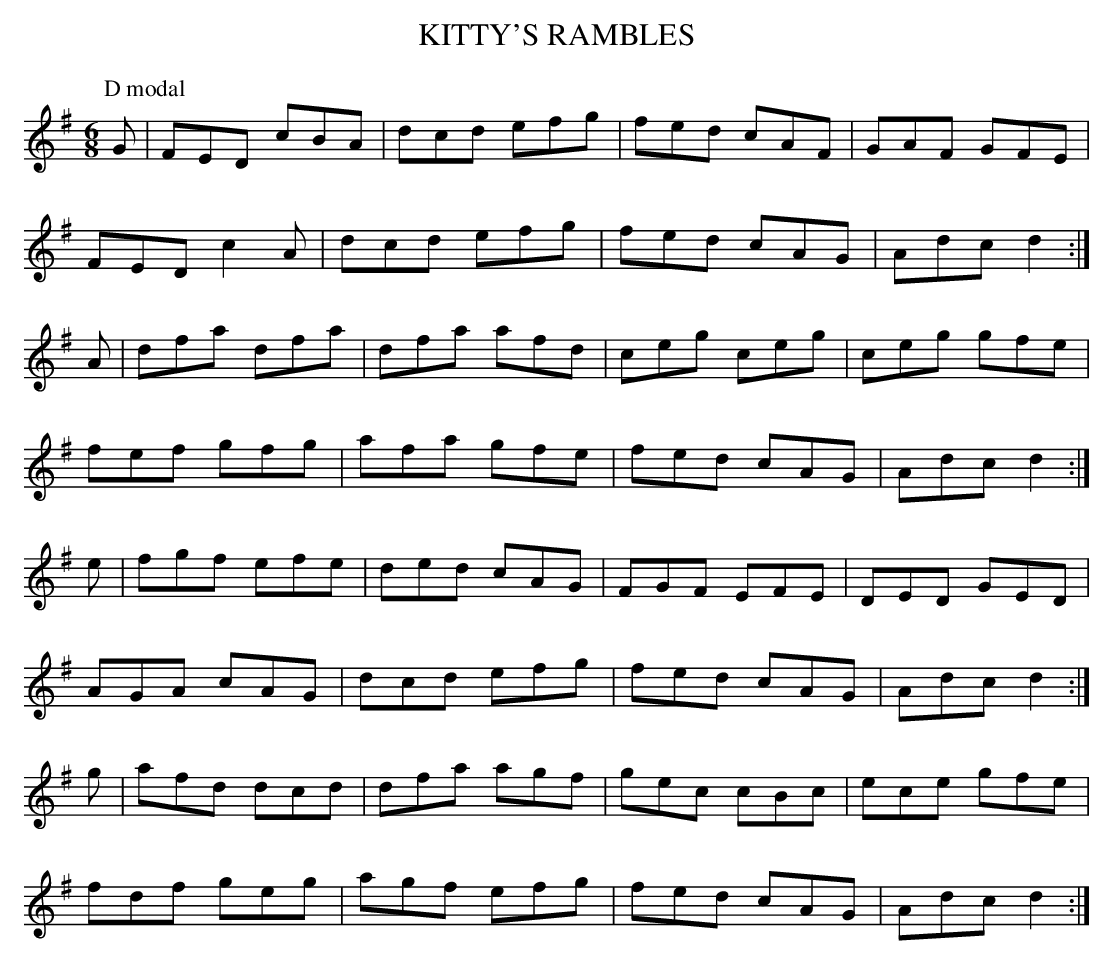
X:1
T:KITTY'S RAMBLES
titles) are D modal.
M:6/8
L:1/8
K:Dmix
P:D modal
G|FED cBA|dcd efg|fed cAF|GAF GFE|
FED c2A|dcd efg|fed cAG|Adc d2:|
A|dfa dfa|dfa afd|ceg ceg|ceg gfe|
fef gfg|afa gfe|fed cAG|Adc d2:|
e|fgf efe|ded cAG|FGF EFE|DED GED|
AGA cAG|dcd efg|fed cAG|Adc d2:|
g|afd dcd|dfa agf|gec cBc|ece gfe|
fdf geg|agf efg|fed cAG|Adc d2:|
